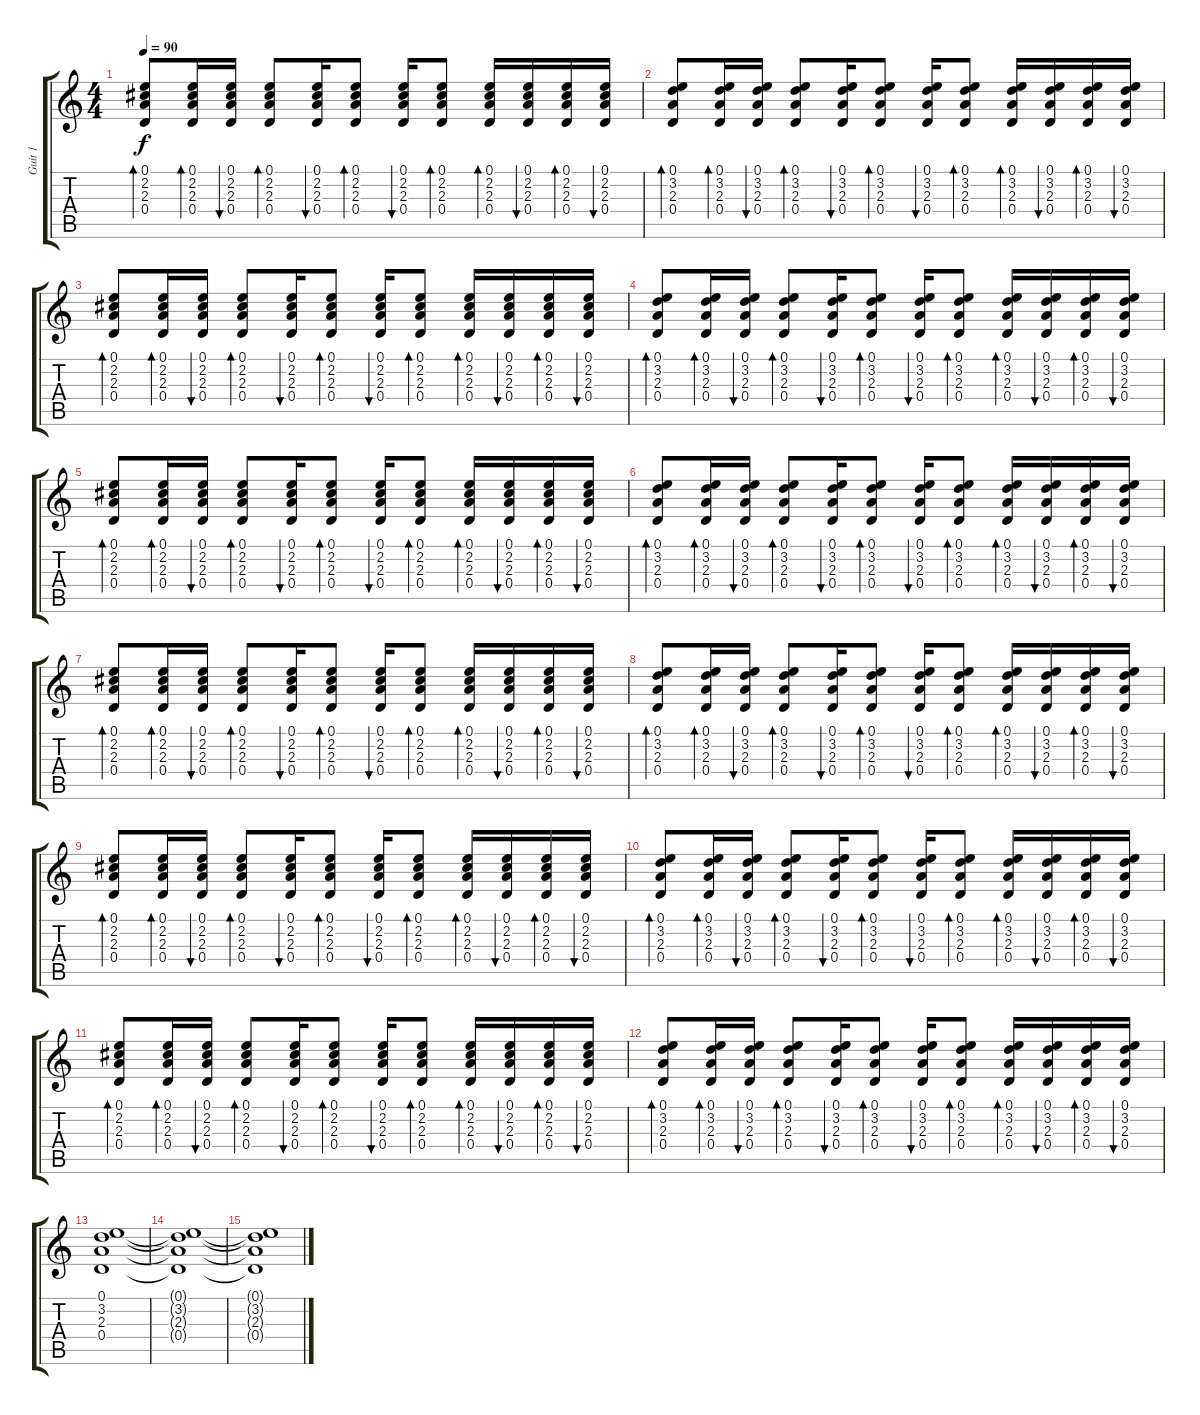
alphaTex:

\track ("Guit 1" "Guit 1") {instrument acousticguitarsteel}
\staff {score tabs}
\tuning (E4 B3 G3 D3 A2 E2) {hide}
\ts (4 4)
\tempo 90
\clef g2
\ks c
(0.1 2.2 2.3 0.4).8{bd 30 dy f} (0.1 2.2 2.3 0.4).16{bd 30} (0.1 2.2 2.3 0.4).16{bu 30} (0.1 2.2 2.3 0.4).8{bd 30} (0.1 2.2 2.3 0.4).16{bu 30} (0.1 2.2 2.3 0.4).8{bd 30} (0.1 2.2 2.3 0.4).16{bu 30} (0.1 2.2 2.3 0.4).8{bd 30} (0.1 2.2 2.3 0.4).16{bd 30} (0.1 2.2 2.3 0.4).16{bu 30} (0.1 2.2 2.3 0.4).16{bd 30} (0.1 2.2 2.3 0.4).16{bu 30} |
(0.1 3.2 2.3 0.4).8{bd 30} (0.1 3.2 2.3 0.4).16{bd 30} (0.1 3.2 2.3 0.4).16{bu 30} (0.1 3.2 2.3 0.4).8{bd 30} (0.1 3.2 2.3 0.4).16{bu 30} (0.1 3.2 2.3 0.4).8{bd 30} (0.1 3.2 2.3 0.4).16{bu 30} (0.1 3.2 2.3 0.4).8{bd 30} (0.1 3.2 2.3 0.4).16{bd 30} (0.1 3.2 2.3 0.4).16{bu 30} (0.1 3.2 2.3 0.4).16{bd 30} (0.1 3.2 2.3 0.4).16{bu 30} |
(0.1 2.2 2.3 0.4).8{bd 30} (0.1 2.2 2.3 0.4).16{bd 30} (0.1 2.2 2.3 0.4).16{bu 30} (0.1 2.2 2.3 0.4).8{bd 30} (0.1 2.2 2.3 0.4).16{bu 30} (0.1 2.2 2.3 0.4).8{bd 30} (0.1 2.2 2.3 0.4).16{bu 30} (0.1 2.2 2.3 0.4).8{bd 30} (0.1 2.2 2.3 0.4).16{bd 30} (0.1 2.2 2.3 0.4).16{bu 30} (0.1 2.2 2.3 0.4).16{bd 30} (0.1 2.2 2.3 0.4).16{bu 30} |
(0.1 3.2 2.3 0.4).8{bd 30} (0.1 3.2 2.3 0.4).16{bd 30} (0.1 3.2 2.3 0.4).16{bu 30} (0.1 3.2 2.3 0.4).8{bd 30} (0.1 3.2 2.3 0.4).16{bu 30} (0.1 3.2 2.3 0.4).8{bd 30} (0.1 3.2 2.3 0.4).16{bu 30} (0.1 3.2 2.3 0.4).8{bd 30} (0.1 3.2 2.3 0.4).16{bd 30} (0.1 3.2 2.3 0.4).16{bu 30} (0.1 3.2 2.3 0.4).16{bd 30} (0.1 3.2 2.3 0.4).16{bu 30} |
(0.1 2.2 2.3 0.4).8{bd 30} (0.1 2.2 2.3 0.4).16{bd 30} (0.1 2.2 2.3 0.4).16{bu 30} (0.1 2.2 2.3 0.4).8{bd 30} (0.1 2.2 2.3 0.4).16{bu 30} (0.1 2.2 2.3 0.4).8{bd 30} (0.1 2.2 2.3 0.4).16{bu 30} (0.1 2.2 2.3 0.4).8{bd 30} (0.1 2.2 2.3 0.4).16{bd 30} (0.1 2.2 2.3 0.4).16{bu 30} (0.1 2.2 2.3 0.4).16{bd 30} (0.1 2.2 2.3 0.4).16{bu 30} |
(0.1 3.2 2.3 0.4).8{bd 30} (0.1 3.2 2.3 0.4).16{bd 30} (0.1 3.2 2.3 0.4).16{bu 30} (0.1 3.2 2.3 0.4).8{bd 30} (0.1 3.2 2.3 0.4).16{bu 30} (0.1 3.2 2.3 0.4).8{bd 30} (0.1 3.2 2.3 0.4).16{bu 30} (0.1 3.2 2.3 0.4).8{bd 30} (0.1 3.2 2.3 0.4).16{bd 30} (0.1 3.2 2.3 0.4).16{bu 30} (0.1 3.2 2.3 0.4).16{bd 30} (0.1 3.2 2.3 0.4).16{bu 30} |
(0.1 2.2 2.3 0.4).8{bd 30} (0.1 2.2 2.3 0.4).16{bd 30} (0.1 2.2 2.3 0.4).16{bu 30} (0.1 2.2 2.3 0.4).8{bd 30} (0.1 2.2 2.3 0.4).16{bu 30} (0.1 2.2 2.3 0.4).8{bd 30} (0.1 2.2 2.3 0.4).16{bu 30} (0.1 2.2 2.3 0.4).8{bd 30} (0.1 2.2 2.3 0.4).16{bd 30} (0.1 2.2 2.3 0.4).16{bu 30} (0.1 2.2 2.3 0.4).16{bd 30} (0.1 2.2 2.3 0.4).16{bu 30} |
(0.1 3.2 2.3 0.4).8{bd 30} (0.1 3.2 2.3 0.4).16{bd 30} (0.1 3.2 2.3 0.4).16{bu 30} (0.1 3.2 2.3 0.4).8{bd 30} (0.1 3.2 2.3 0.4).16{bu 30} (0.1 3.2 2.3 0.4).8{bd 30} (0.1 3.2 2.3 0.4).16{bu 30} (0.1 3.2 2.3 0.4).8{bd 30} (0.1 3.2 2.3 0.4).16{bd 30} (0.1 3.2 2.3 0.4).16{bu 30} (0.1 3.2 2.3 0.4).16{bd 30} (0.1 3.2 2.3 0.4).16{bu 30} |
(0.1 2.2 2.3 0.4).8{bd 30} (0.1 2.2 2.3 0.4).16{bd 30} (0.1 2.2 2.3 0.4).16{bu 30} (0.1 2.2 2.3 0.4).8{bd 30} (0.1 2.2 2.3 0.4).16{bu 30} (0.1 2.2 2.3 0.4).8{bd 30} (0.1 2.2 2.3 0.4).16{bu 30} (0.1 2.2 2.3 0.4).8{bd 30} (0.1 2.2 2.3 0.4).16{bd 30} (0.1 2.2 2.3 0.4).16{bu 30} (0.1 2.2 2.3 0.4).16{bd 30} (0.1 2.2 2.3 0.4).16{bu 30} |
(0.1 3.2 2.3 0.4).8{bd 30} (0.1 3.2 2.3 0.4).16{bd 30} (0.1 3.2 2.3 0.4).16{bu 30} (0.1 3.2 2.3 0.4).8{bd 30} (0.1 3.2 2.3 0.4).16{bu 30} (0.1 3.2 2.3 0.4).8{bd 30} (0.1 3.2 2.3 0.4).16{bu 30} (0.1 3.2 2.3 0.4).8{bd 30} (0.1 3.2 2.3 0.4).16{bd 30} (0.1 3.2 2.3 0.4).16{bu 30} (0.1 3.2 2.3 0.4).16{bd 30} (0.1 3.2 2.3 0.4).16{bu 30} |
(0.1 2.2 2.3 0.4).8{bd 30} (0.1 2.2 2.3 0.4).16{bd 30} (0.1 2.2 2.3 0.4).16{bu 30} (0.1 2.2 2.3 0.4).8{bd 30} (0.1 2.2 2.3 0.4).16{bu 30} (0.1 2.2 2.3 0.4).8{bd 30} (0.1 2.2 2.3 0.4).16{bu 30} (0.1 2.2 2.3 0.4).8{bd 30} (0.1 2.2 2.3 0.4).16{bd 30} (0.1 2.2 2.3 0.4).16{bu 30} (0.1 2.2 2.3 0.4).16{bd 30} (0.1 2.2 2.3 0.4).16{bu 30} |
(0.1 3.2 2.3 0.4).8{bd 30} (0.1 3.2 2.3 0.4).16{bd 30} (0.1 3.2 2.3 0.4).16{bu 30} (0.1 3.2 2.3 0.4).8{bd 30} (0.1 3.2 2.3 0.4).16{bu 30} (0.1 3.2 2.3 0.4).8{bd 30} (0.1 3.2 2.3 0.4).16{bu 30} (0.1 3.2 2.3 0.4).8{bd 30} (0.1 3.2 2.3 0.4).16{bd 30} (0.1 3.2 2.3 0.4).16{bu 30} (0.1 3.2 2.3 0.4).16{bd 30} (0.1 3.2 2.3 0.4).16{bu 30} |
\section ("" "")
(0.1 3.2 2.3 0.4).1{volume 0} |
(0.1{t} 3.2{t} 2.3{t} 0.4{t}).1 |
(0.1{t} 3.2{t} 2.3{t} 0.4{t}).1
